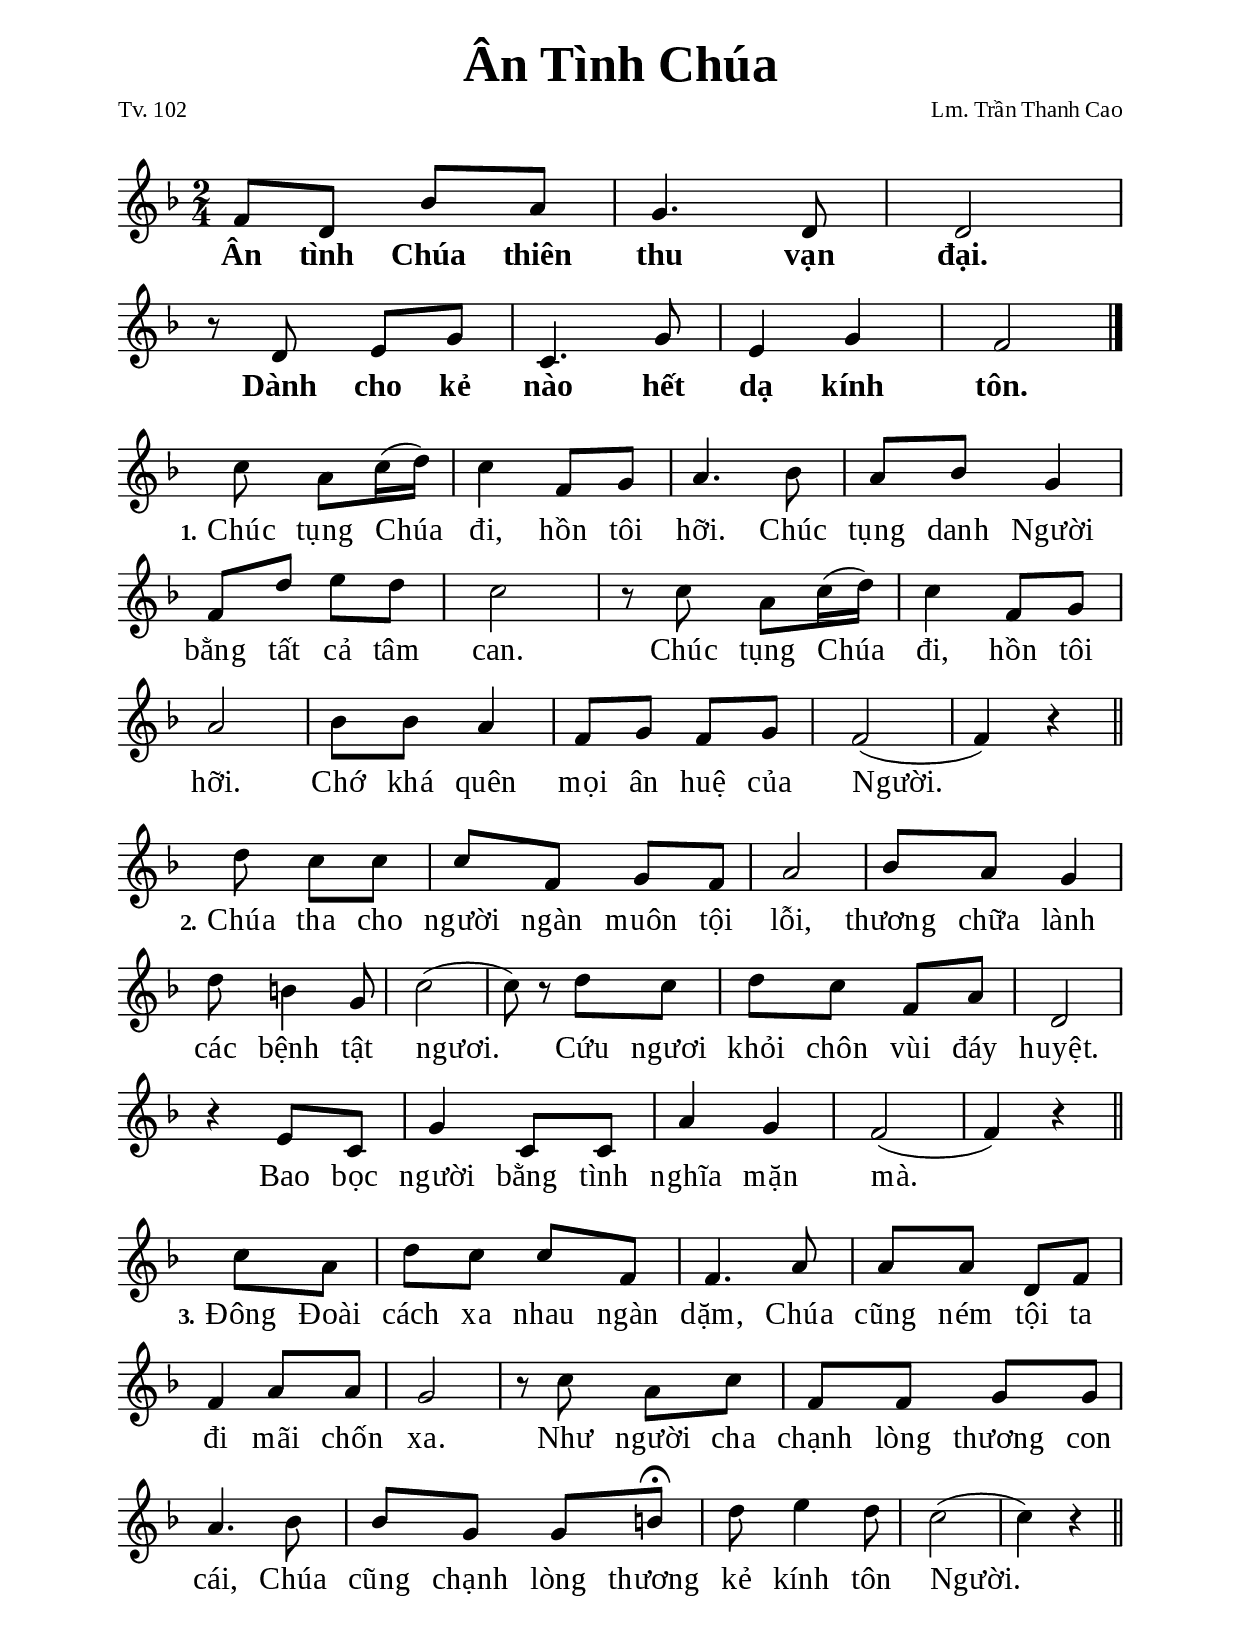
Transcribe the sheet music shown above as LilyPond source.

% Cài đặt chung
\version "2.20.0"
\include "english.ly"

\header {
  title = \markup { \fontsize #3 "Ân Tình Chúa" }
  poet = "Tv. 102"
  composer = "Lm. Trần Thanh Cao"
  arranger = " "
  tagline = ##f
}

\paper {
  #(set-paper-size "a4")
  top-margin = 10\mm
  bottom-margin = 10\mm
  left-margin = 20\mm
  right-margin = 20\mm
  indent = #0
  #(define fonts
    (make-pango-font-tree
      "Liberation Serif"
      "Liberation Serif"
      "Liberation Serif"
      (/ 20 20)))
  page-count = #1
}

% Nhạc điệp khúc
nhacDiepKhuc = \relative c' {
  f8 d bf' a |
  g4. d8 |
  d2 |
  r8 d e g |
  c,4. g'8 |
  e4 g |
  f2 \bar "|."
}

% Nhạc phiên khúc
nhacPhienKhucMot = \relative c'' {
  \partial 4. c8 a c16 (d) |
  c4 f,8 g |
  a4. bf8 |
  a bf g4 |
  f8 d' e d |
  c2 |
  r8 c a c16 (d) |
  c4 f,8 g |
  a2 |
  bf8 bf a4 |
  f8 g f g |
  f2 ( |
  f4) r \bar "||"
}

nhacPhienKhucHai = \relative c'' {
  \partial 4. d8 c c |
  c f, g f |
  a2 |
  bf8 a g4 |
  d'8 b!4 g8 |
  c2 ( |
  c8) r d c |
  d c f, a |
  d,2 |
  r4 e8 c |
  g'4 c,8 c |
  a'4 g |
  f2 ( |
  f4) r \bar "||"
}

nhacPhienKhucBa = \relative c'' {
  \partial 4 c8 a |
  d c c f, |
  f4. a8 |
  a a d, f |
  f4 a8 a |
  g2 |
  r8 c a c |
  f, f g g |
  a4. bf8 |
  bf g g b \fermata |
  d e4 d8 |
  c2 ( |
  c4) r \bar "||"
}

% Lời điệp khúc
loiDiepKhuc = \lyricmode {
  Ân tình Chúa thiên thu vạn đại.
  Dành cho kẻ nào hết dạ kính tôn.
}

% Lời phiên khúc
loiPhienKhucMot = \lyricmode {
  \set stanza = #"1."
  Chúc tụng Chúa đi, hồn tôi hỡi.
  Chúc tụng danh Người bằng tất cả tâm can.
  Chúc tụng Chúa đi, hồn tôi hỡi.
  Chớ khá quên mọi ân huệ của Người.
}

loiPhienKhucHai = \lyricmode {
  \set stanza = #"2."
  Chúa tha cho người ngàn muôn tội lỗi,
  thương chữa lành các bệnh tật ngươi.
  Cứu ngươi khỏi chôn vùi đáy huyệt.
  Bao bọc người bằng tình nghĩa mặn mà.
}

loiPhienKhucBa = \lyricmode {
  \set stanza = #"3."
  Đông Đoài cách xa nhau ngàn dặm,
  Chúa cũng ném tội ta đi mãi chốn xa.
  Như người cha chạnh lòng thương con cái,
  Chúa cũng chạnh lòng thương kẻ kính tôn Người.
}


% Dàn trang
\score {
  \new ChoirStaff <<
    \new Staff = diepKhuc \with {
        \consists "Merge_rests_engraver"
        \magnifyStaff #(magstep +1)
      }
      <<
      \new Voice = beSop {
        \key f \major \time 2/4 \stemNeutral \nhacDiepKhuc
      }
    >>
    \new Lyrics \lyricsto beSop \loiDiepKhuc
  >>
  \layout {
    \override Lyrics.LyricText.font-series = #'bold
    \override Lyrics.LyricText.font-size = #+3
    \override Lyrics.LyricSpace.minimum-distance = #3.5
    \override Score.BarNumber.break-visibility = ##(#f #f #f)
    \override Score.SpacingSpanner.uniform-stretching = ##t
  }
}

\score {
  \new ChoirStaff <<
    \new Staff = phienKhuc \with {
        \magnifyStaff #(magstep +1)
      }
      <<
      \new Voice = beSop {
        \key f \major \time 2/4 \nhacPhienKhucMot
      }
    >>
    \new Lyrics \lyricsto beSop \loiPhienKhucMot
  >>
  \layout {
    \override Staff.TimeSignature.transparent = ##t
    \override Lyrics.LyricText.font-size = #+3
    \override Lyrics.LyricSpace.minimum-distance = #2.0
    \override Score.BarNumber.break-visibility = ##(#f #f #f)
    \override Score.SpacingSpanner.uniform-stretching = ##t
  } 
}

\score {
  \new ChoirStaff <<
    \new Staff = phienKhuc \with {
        \magnifyStaff #(magstep +1)
      }
      <<
      \new Voice = beSop {
        \key f \major \time 2/4 \nhacPhienKhucHai
      }
    >>
    \new Lyrics \lyricsto beSop \loiPhienKhucHai
  >>
  \layout {
    \override Staff.TimeSignature.transparent = ##t
    \override Lyrics.LyricText.font-size = #+3
    \override Lyrics.LyricSpace.minimum-distance = #2.0
    \override Score.BarNumber.break-visibility = ##(#f #f #f)
    \override Score.SpacingSpanner.uniform-stretching = ##t
  } 
}

\score {
  \new ChoirStaff <<
    \new Staff = phienKhuc \with {
        \magnifyStaff #(magstep +1)
      }
      <<
      \new Voice = beSop {
        \key f \major \time 2/4 \nhacPhienKhucBa
      }
    >>
    \new Lyrics \lyricsto beSop \loiPhienKhucBa
  >>
  \layout {
    \override Staff.TimeSignature.transparent = ##t
    \override Lyrics.LyricText.font-size = #+3
    \override Lyrics.LyricSpace.minimum-distance = #2.0
    \override Score.BarNumber.break-visibility = ##(#f #f #f)
    \override Score.SpacingSpanner.uniform-stretching = ##t
  } 
}
